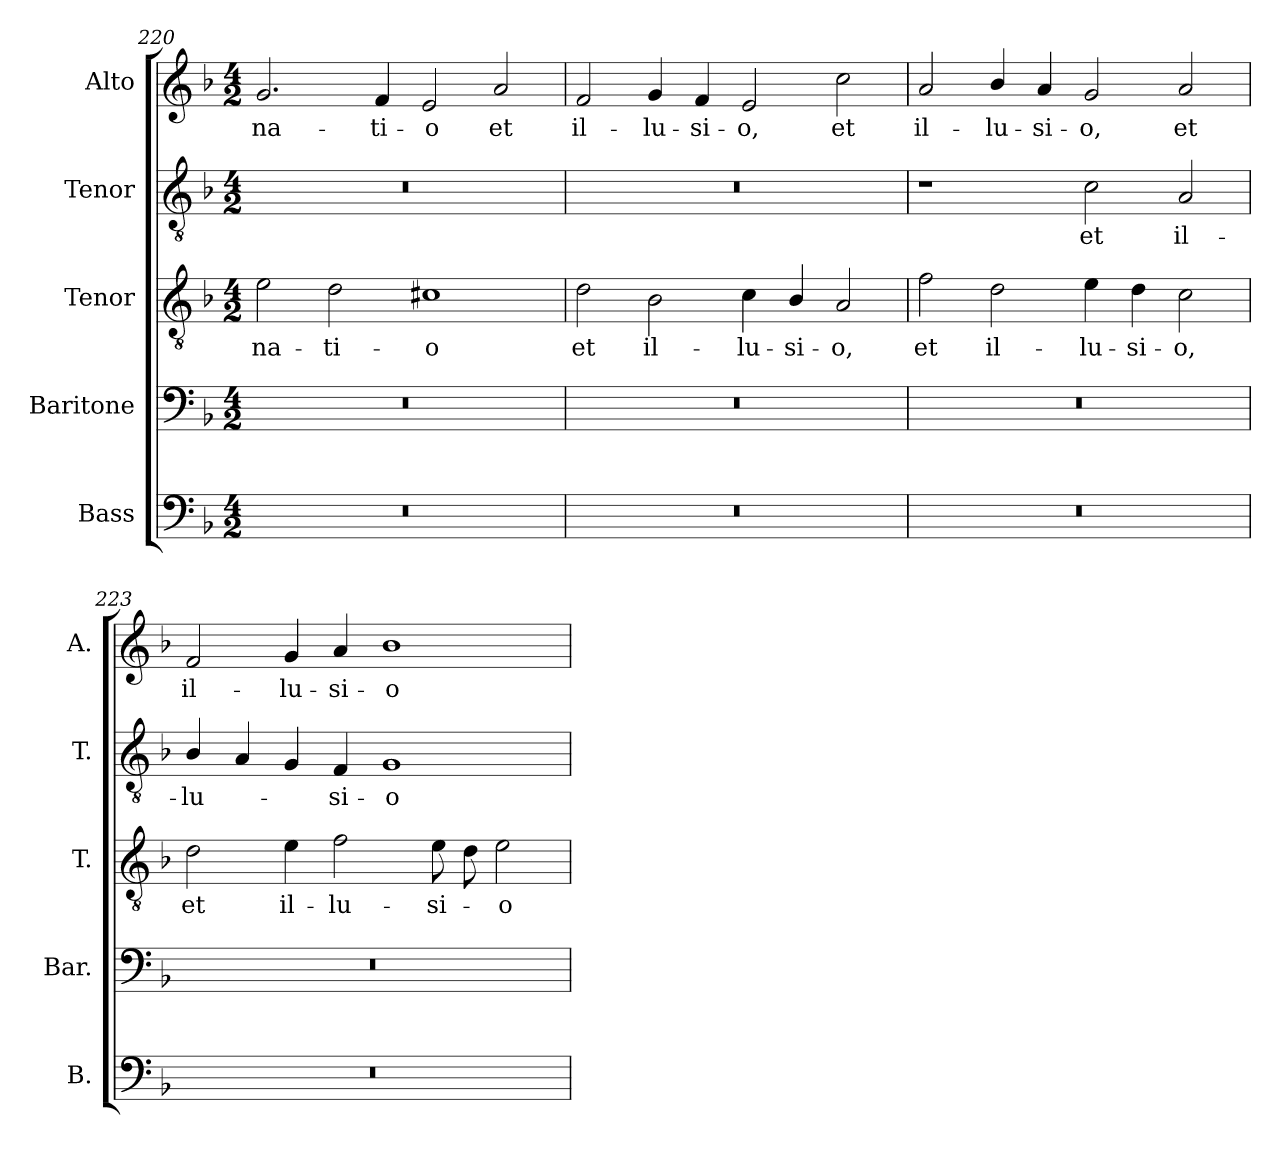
**kern	**kern	**kern	**text	**kern	**text	**kern	**text
*part5	*part4	*part3	*part3	*part2	*part2	*part1	*part1
*staff5	*staff4	*staff3	*staff3	*staff2	*staff2	*staff1	*staff1
*I"Bass	*I"Baritone	*I"Tenor	*	*I"Tenor	*	*I"Alto	*
*I'B.	*I'Bar.	*I'T.	*	*I'T.	*	*I'A.	*
*clefF4	*clefF4	*clefGv2	*	*clefGv2	*	*clefG2	*
*	*	*ITrd7c12	*	*ITrd7c12	*	*	*
*k[b-]	*k[b-]	*k[b-]	*	*k[b-]	*	*k[b-]	*
*F:	*F:	*F:	*	*F:	*	*F:	*
*M4/2	*M4/2	*M4/2	*	*M4/2	*	*M4/2	*
=220	=220	=220	=220	=220	=220	=220	=220
!LO:N:vis=1	!LO:N:vis=1	!	!	!	!	!	!
!	!	!	!LO:LY:b:color=#000000	!LO:N:vis=1	!	!	!
!	!	!	!	!	!	!	!LO:LY:b:color=#000000
0r	0r	2Ei\	-na-	0r	.	2.gi/	-na-
!	!	!	!LO:LY:b:color=#000000	!	!	!	!
.	.	2Di\	-ti-	.	.	.	.
!	!	!	!	!	!	!	!LO:LY:b:color=#000000
.	.	.	.	.	.	4fi/	-ti-
!	!	!	!LO:LY:b:color=#000000	!	!	!	!
!	!	!	!	!	!	!	!LO:LY:b:color=#000000
.	.	1C#Xi	-o	.	.	2ei/	-o
!	!	!	!	!	!	!	!LO:LY:b:color=#000000
.	.	.	.	.	.	2ai/	et
=221	=221	=221	=221	=221	=221	=221	=221
!LO:N:vis=1	!LO:N:vis=1	!	!	!	!	!	!
!	!	!	!LO:LY:b:color=#000000	!LO:N:vis=1	!	!	!
!	!	!	!	!	!	!	!LO:LY:b:color=#000000
0r	0r	2Di\	et	0r	.	2fi/	il-
!	!	!	!LO:LY:b:color=#000000	!	!	!	!
!	!	!	!	!	!	!	!LO:LY:b:color=#000000
.	.	2BB-i\	il-	.	.	4gi/	-lu-
!	!	!	!	!	!	!	!LO:LY:b:color=#000000
.	.	.	.	.	.	4fi/	-si-
!	!	!	!LO:LY:b:color=#000000	!	!	!	!
!	!	!	!	!	!	!	!LO:LY:b:color=#000000
.	.	4Ci\	-lu-	.	.	2ei/	-o,
!	!	!	!LO:LY:b:color=#000000	!	!	!	!
.	.	4BB-i/	-si-	.	.	.	.
!	!	!	!LO:LY:b:color=#000000	!	!	!	!
!	!	!	!	!	!	!	!LO:LY:b:color=#000000
.	.	2AAi/	-o,	.	.	2cci\	et
=222	=222	=222	=222	=222	=222	=222	=222
!LO:N:vis=1	!LO:N:vis=1	!	!	!	!	!	!
!	!	!	!LO:LY:b:color=#000000	!	!	!	!
!	!	!	!	!	!	!	!LO:LY:b:color=#000000
0r	0r	2Fi\	et	1r	.	2ai/	il-
!	!	!	!LO:LY:b:color=#000000	!	!	!	!
!	!	!	!	!	!	!	!LO:LY:b:color=#000000
.	.	2Di\	il-	.	.	4b-i/	-lu-
!	!	!	!	!	!	!	!LO:LY:b:color=#000000
.	.	.	.	.	.	4ai/	-si-
!	!	!	!LO:LY:b:color=#000000	!	!	!	!
!	!	!	!	!	!LO:LY:b:color=#000000	!	!
!	!	!	!	!	!	!	!LO:LY:b:color=#000000
.	.	4Ei\	-lu-	2Ci\	et	2gi/	-o,
!	!	!	!LO:LY:b:color=#000000	!	!	!	!
.	.	4Di\	-si-	.	.	.	.
!	!	!	!LO:LY:b:color=#000000	!	!	!	!
!	!	!	!	!	!LO:LY:b:color=#000000	!	!
!	!	!	!	!	!	!	!LO:LY:b:color=#000000
.	.	2Ci\	-o,	2AAi/	il-	2ai/	et
=223	=223	=223	=223	=223	=223	=223	=223
!LO:N:vis=1	!LO:N:vis=1	!	!	!	!	!	!
!	!	!	!LO:LY:b:color=#000000	!	!	!	!
!	!	!	!	!	!LO:LY:b:color=#000000	!	!
!	!	!	!	!	!	!	!LO:LY:b:color=#000000
0r	0r	2Di\	et	4BB-i/	-lu-	2fi/	il-
.	.	.	.	4AAi/	.	.	.
!	!	!	!LO:LY:b:color=#000000	!	!	!	!
!	!	!	!	!	!	!	!LO:LY:b:color=#000000
.	.	4Ei\	il-	4GGi/	.	4gi/	-lu-
!	!	!	!LO:LY:b:color=#000000	!	!	!	!
!	!	!	!	!	!LO:LY:b:color=#000000	!	!
!	!	!	!	!	!	!	!LO:LY:b:color=#000000
.	.	2Fi\	-lu-	4FFi/	-si-	4ai/	-si-
!	!	!	!	!	!LO:LY:b:color=#000000	!	!
!	!	!	!	!	!	!	!LO:LY:b:color=#000000
.	.	.	.	1GGi	-o	1b-i	-o
!	!	!	!LO:LY:b:color=#000000	!	!	!	!
.	.	8Ei\	-si-	.	.	.	.
.	.	8Di\	.	.	.	.	.
!	!	!	!LO:LY:b:color=#000000	!	!	!	!
.	.	2Ei\	-o	.	.	.	.
=	=	=	=	=	=	=	=
*-	*-	*-	*-	*-	*-	*-	*-
